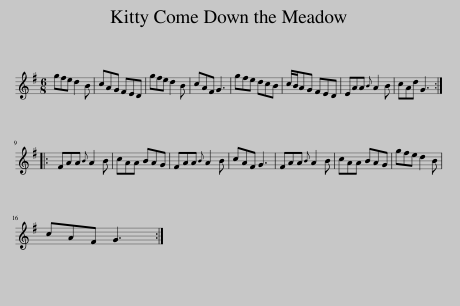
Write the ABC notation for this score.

X:1
L:1/8
M:6/8
I:linebreak $
K:G
V:1 treble
V:1
 gfe d2 B | cAG FED | gfe d2 B | cAF G3 | gfe dcB | %5
 c/B/AG FED | EAA{B} A2 B | cAd G3 ::$ FAA{B} A2 B | cAA BAG | %10
 FAA{B} A2 B | cAF G3 | FAA{B} A2 B | cAA BAG | gfe d2 B |$ %15
 cAF G3 :| %16
